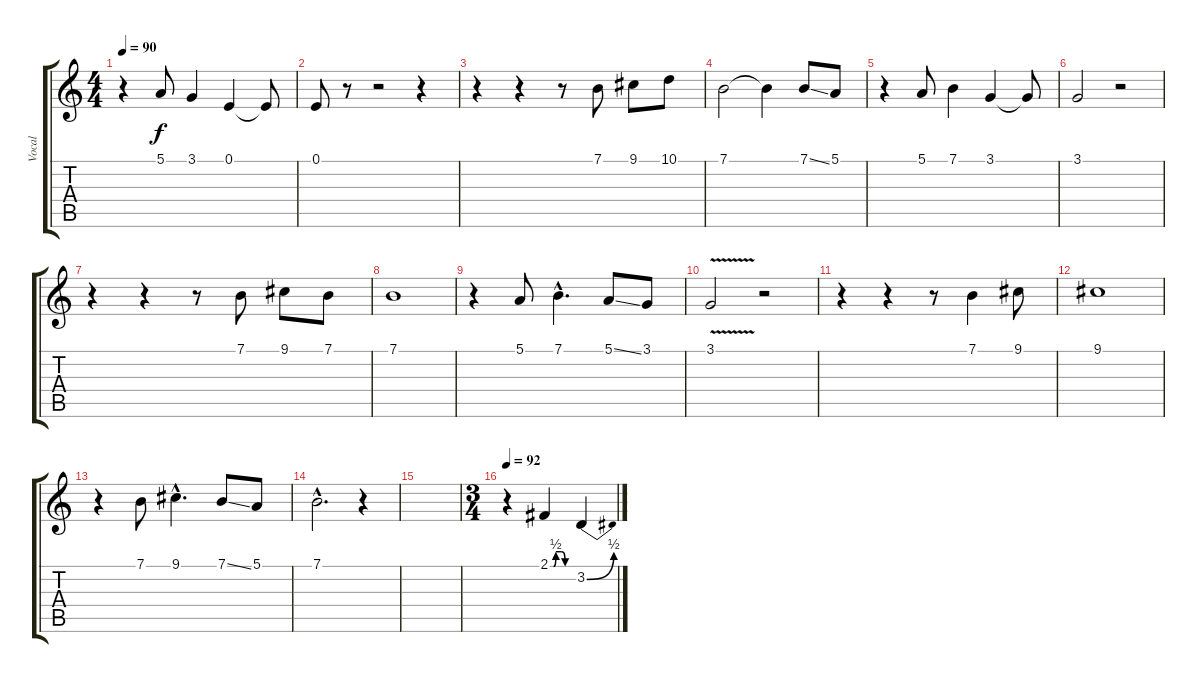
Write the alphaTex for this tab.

\track ("Vocal" "Vocal") {instrument flute}
\staff {score tabs}
\tuning (E4 B3 G3 D3 A2 E2) {hide}
\ts (4 4)
\tempo 90
\clef g2
\ks c
r.4{dy f} 5.1.8 3.1.4 0.1.4 0.1{t}.8 |
0.1.8 r.8 r.2 r.4 |
r.4 r.4 r.8 7.1.8 9.1.8 10.1.8 |
7.1.2 7.1{t}.4 7.1{ss}.8 5.1.8 |
r.4 5.1.8 7.1.4 3.1.4 3.1{t}.8 |
3.1.2 r.2 |
r.4 r.4 r.8 7.1.8 9.1.8 7.1.8 |
7.1.1 |
r.4 5.1.8 7.1{hac}.4{d} 5.1{ss}.8 3.1.8 |
3.1{v}.2 r.2 |
r.4 r.4 r.8 7.1.4 9.1.8 |
9.1.1 |
r.4 7.1.8 9.1{hac}.4{d} 7.1{ss}.8 5.1.8 |
7.1{hac}.2{d} r.4 |
|
\ts (3 4)
\tempo 92
r.4 2.1{be (custom 0 0 9 0 15 2 30 2 39 0 45 0 54 0 60 0)}.4{instrument flute} 3.2{be (bend 0 0 60 2)}.4
